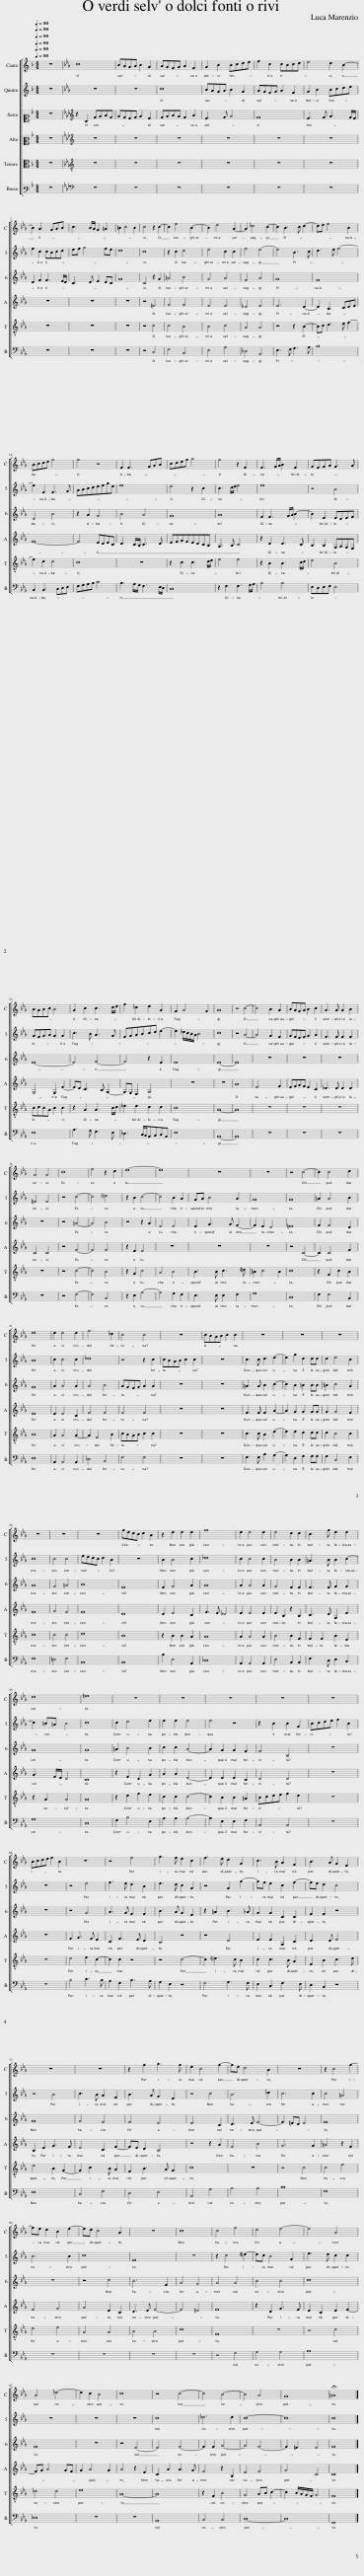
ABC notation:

X:1
%%score [ 1 2 [ 3 4 ] 5 6 ]
L:1/8
Q:1/4=80
M:4/4
I:linebreak $
K:F
V:1 treble
V:2 treble
V:3 alto1
V:4 alto2
V:5 alto
V:6 bass3
V:1
 z8 |[K:Eb] c8 | BAGA B2 G2 | AGFG A2 F2 | G2 B2 Bcde | %5
 f2 c2 cBcd | e4 d2 B2- |$ B2 A3 GAB | c3 B/A/ G2 =A2 | =B2 c4 B2 | %10
 c4 z2 c2- | c2 f4 B2- | B2 e4 A2- | A2 _d4 c2- | c2 B3 c d2- | %15
 de f4 B2 |$ Bcde f4 | f4 z4 | F2 F3 GAB | cdef g4 | %20
 f4 z2 F2 | F3 G/A/ B2 F2 | GFGA G3 A |$ BABc B4 | A2 c2 c3 d/e/ | %25
 f2 _d2 e2 A2 | G2 A4 G2 | A8 | z4 c4- | c4 B2 A2 | %30
 BAGA B2 c2 | A3 A A2 B2 |$ G4 G4 | c8 | f4 z2 d2 | %35
 e8- | e8 | z8 | z8 | z4 c4- | %40
 c2 c4 d2 |$ e8 | e2 e4 e2 | f6 _d2 | c4 c4 | %45
 z8 | cBAB c2 c2 | z8 | z8 | z8 |$ %50
 z8 | z8 | z8 | fedc d2 B2 | z2 e2 e2 e2 | %55
 f8 | e2 e4 e2 | e4 d2 d2 | c3 f e2 e2 |$ d8 | %60
 =e8 | z8 | z8 | z8 | z8 | %65
 z8 |$ Bcde f2 B2 | z8 | z4 f4 | g3 f e2 c2 | %70
 f3 e d2 G2 | c3 B A2 F2 | B3 A G2 E2 |$ z8 | z8 | %75
 z2 f2 g3 f | e2 c4 f2- | fe d4 B2 | z8 | z2 c4 f2- |$ %80
 fe d2 B2 e2- | ed c4 A2 | z8 | c8 | c4 f4 | %85
 d4 e4- | e4 A4 |$ A4 _d4- | d2 c2 B4 | c8 | %90
 z4 c4- | c4 B4- | B4 A4 | G8 | !fermata!=A8 |] %95
V:2
 z8 |[K:Eb] z8 | z8 | c8 | BAGA B2 G2 | %5
 AGFG A2 F2 | G2 B2 Bcde |$ f2 c2 cBcd | ef g4 fe | d8 | %10
 c8 | z2 c2 d4 | e4 c2 c2 | f4 e4- | e4 B3 c | %15
 d3 e f4- |$ f2 F2 F3 G | ABcdefge | f8 | e4 z2 c2 | %20
 c3 d/e/ f4 | f8 | z4 B4 |$ GFGA G2 G2 | c3 B A3 G | %25
 FGABcd e2- | e2 _d/c/B/A/ B4 | c8 | z4 A4- | A4 G2 F2 | %30
 GFEF G2 A2 | F3 F F2 F2 |$ =E4 E4 | z4 c4- | c4 !courtesy!=d4 | %35
 z2 B2 c4- | c4 B2 A2 | GA B4 A2 | G8 | G8 | %40
 =A2 A4 B2 |$ B8 | c2 c4 c2 | _d8 | z4 z2 c2 | %45
 cBAB c2 c2 | z8 | c3 c d2 e2- | e2 g2 d2 dd | d2 e4 c2 |$ %50
 c8 | c4 c4 | fedc d2 B2 | z8 | B2 B4 c2 | %55
 _d8 | c2 c4 c2 | B4 B2 B2 | =A3 B B2 c2- |$ c2 =B=A B4 | %60
 c8 | c2 d4 e2 | e2 e2 e4 | e4 z4 | z2 B2 B2 F2 | %65
 Bcde f2 B2 |$ z8 | z4 e4 | f3 e d2 B2 | e3 d c2 G2 | %70
 z4 G2 g2- | gf e2 c2 f2- | fe d2 c4 |$ z4 B4 | c3 B A2 F2 | %75
 B3 A G2 E2 | z4 c4 | B6 _d2 | c6 c2 | c4 =A4 |$ %80
 B6 B2 | c8 | F8 | z8 | z2 c4 !courtesy!=d2- | %85
 dc B4 G2 | e3 d c2 c2 |$ z8 | z8 | z8 | %90
 c8 | _d6 d2 | c8- | c8 | c8 |] %95
V:3
 z8 |[K:Eb][K:treble] z2 C2 FGAF | GFEF G2 E2 | FGAG F2 A2 | E3 F G4 | %5
 F8 | E3 F G3 F/E/ |$ D2 F2 F3 E/D/ | C3 D E2 DC | G8 | %10
 C4 z2 G2 | =A4 B4 | G4 A4 | F4 A4 | G8 | %15
 F8 |$ D4 B4 | z2 A2 G4 | B4 A4 | G8 | %20
 A8 | F2 F3 G/A/ B2- | B2 E2 EDEF |$ E8- | E4 F4- | %25
 F4 z2 E2 | E8 | E8- | E8 | z8 | %30
 z8 | z8 |$ z8 | z4 =A4- | A4 B4 | %35
 z4 z2 A2 | E4 E4 | E2 G3 G F2- | F2 E2 D4 | =E8 | %40
 F2 F4 D2 |$ G8 | A2 A4 A2 | A4 B4 | AGFG A2 A2 | %45
 z8 | z8 | =A3 A B2 c2- | c2 B2 =B2 BB | =B2 c4 A2 |$ %50
 A8 | G4 =A4 | B8 | F8 | F2 G4 A2 | %55
 A8 | A2 A4 A2 | G4 F2 F2 | F3 F G2 G2 |$ G8 | %60
 G8 | =A2 B4 B2 | c2 c2 A4- | A2 G2 G2 F2 | F4 B,4 | %65
 z8 |$ z8 | z4 G4 | A3 G F2 F2 | B3 A G2 E2 | %70
 z2 =A2 B3 _A | G2 G2 C2 C2 | F2 F2 z4 |$ G8 | G4 F4 | %75
 F4 E4 | E6 C2 | D3 E F4- | F2 =ED E4 | F8 |$ %80
 z8 | z4 c4 | B6 F2 | A4 G4 | A4 A4 | %85
 B4 B4 | c8 |$ F8 | z8 | z4 E4- | %90
 E4 F4- | F2 F2 G4- | G4 F4- | F2 =E2 E4 | F8 |] %95
V:4
 z8 |[K:Eb][K:treble] z8 | z8 | z8 | z8 | %5
 z8 | z8 |$ z8 | z8 | z8 | %10
 z4 =E4 | F4 F4 | E4 E4 | _D4 E4 | E6 D2- | %15
 D2 B,3 CDE |$ F8- | F4 EDEC | D3 C/B,/ C3 D | EFGFEDCB, | %20
 A,3 B, C4 | z2 D2 D3 C | B,2 B,2 G,A,G,F, |$ G,4 G,2 E2- | ED C3 B, A,2- | %25
 A,G, F,2 A,4 | z8 | z8 | A8 | E6 F2 | %30
 EFGF E2 C2 | _D3 D D2 D2 |$ C4 C4 | z4 F4- | F4 F4 | %35
 z2 E2 E4 | z8 | z8 | z8 | z4 C4- | %40
 C2 C4 F2 |$ E8 | E2 E4 C2 | F4 F4 | F4 F4 | %45
 z8 | z8 | F3 F F2 A2- | A2 G2 G2 GG | G2 G4 F2 |$ %50
 F8 | G4 F4 | F8 | D8 | D2 E4 C2 | %55
 F3 E _D4 | E2 E4 E2 | E2 B,2 z2 B,2 | C3 D G,2 E2 |$ G3 F/E/ D4 | %60
 C8 | z2 F2 D2 G2 | A2 A2 E4- | E2 E2 E2 C2 | D4 D4 | %65
 z8 |$ z8 | F2 G3 F E2 | C2 F3 E D2 | B,4 z4 | %70
 z4 D4 | E2 E2 A,2 C2 | D3 D E4 |$ B,2 E2 G3 F | E4 C2 F2- | %75
 FE D2 B,4 | z4 z2 A2 | F4 B4 | G6 G2 | =A4 z2 F2 |$ %80
 F4 G4 | A4 E2 C2 | D3 E F4- | F4 =E4 | F8 | %85
 z2 D2 G3 F | E2 C2 E2 F2- |$ FG A4 GF | G2 A4 G2 | A4 z2 E2 | %90
 C2 A2 A3 G | F4 z2 B,2 | E4 F4 | G4 C4 | C8 |] %95
V:5
 z8 |[K:Eb][K:treble-8] z8 | z8 | z8 | z8 | %5
 z8 | z8 |$ z8 | z8 | z8 | %10
 z4 c4 | c4 B4 | B4 c4 | A4 A4 | z4 z2 B2- | %15
 Bc d3 e f2- |$ f2 d2 d4 | c8 | z8 | z2 c2 c3 d/e/ | %20
 f4 f4 | z2 B2 B3 c/d/ | e4 B4 |$ BcBA B2 B2 | z2 A2 A3 B/c/ | %25
 _d2 d2 c2 c2 | B8 | A8- | A8 | z8 | %30
 z8 | z8 |$ z8 | z4 c4- | c4 B4 | %35
 z2 G2 c4 | A4 B4 | B3 B c3 !courtesy!=d | =B2 c4 B2 | c8 | %40
 z2 F2 c2 B2 |$ B8 | A2 A4 A2- | A2 F4 B2 | cBAB c2 c2 | %45
 z8 | z8 | c3 c B2 e2- | e2 e2 d2 dd | d2 c4 c2 |$ %50
 c8 | c4 c4 | d8 | B8 | z2 B2 B2 A2 | %55
 A8 | A2 A4 A2 | B4 B2 F2 | F2 F2 B2 E2 |$ z2 G2 G4 | %60
 G8 | z2 d2 f2 e2 | c2 c2 c4- | c2 B2 B2 =A2 | Bcde f2 d2 | %65
 z8 |$ z8 | d4 e2 c2- | c2 c2 z4 | z4 c4- | %70
 c2 !courtesy!=d3 c B2 | c2 c3 B A2 | F2 B2 c3 d |$ e4 B2 G2- | G2 c3 B A2 | %75
 F2 B3 A G2 | c8 | z8 | z4 c4 | c4 f4 |$ %80
 d4 e4 | A4 A4 | B4 B4 | c8 | F8 | %85
 z8 | z4 c4 |$ _d4 d4 | e8 | A8- | %90
 A8 | z2 F2 B4 | G4 AB c2- | c2 B/A/G/F/ G4 | F8 |] %95
V:6
 z8 |[K:Eb][K:bass] z8 | z8 | z8 | z8 | %5
 z8 | z8 |$ z8 | z8 | z8 | %10
 z4 C,4 | F,4 B,,4 | E,4 A,4 | _D,4 A,,4 | E,3 F, G,3 A, | %15
 B,8 |$ B,,2 B,,3 C,D,E, | F,G,A,B, C4 | B,3 A,/G,/ F,3 E,/D,/ | C,8 | %20
 z2 F,2 F,3 G,/A,/ | B,4 B,4 | E,D,E,F, E,4 |$ E,8 | A,3 G, F,3 E, | %25
 _D,3 C,/B,,/A,,B,,C,A,, | E,8 | A,,8- | A,,8 | z8 | %30
 z8 | z8 |$ z8 | z4 F,4- | F,4 B,,4 | %35
 z2 E,2 A,4- | A,4 G,2 F,2 | E,3 E, E,2 F,2 | G,8 | C,8 | %40
 F,2 F,4 B,,2 |$ E,8 | A,,2 A,,4 A,,2 | _D,4 B,,4 | F,4 F,4 | %45
 z8 | z8 | F,3 F, B,2 A,2- | A,2 E,2 G,2 G,G, | G,2 C,4 F,2 |$ %50
 F,8 | =E,4 F,4 | B,,8 | B,,8 | B,2 E,4 A,,2 | %55
 _D,8 | A,,2 A,,4 A,,2 | E,4 B,,2 B,,2 | F,3 D, E,2 C,2 |$ G,8 | %60
 C,8 | F,2 B,4 E,2 | A,2 A,2 A,4- | A,2 E,2 E,2 F,2 | B,,4 B,,4 | %65
 z8 |$ z8 | B,4 C3 B, | A,2 F,2 B,3 A, | G,2 E,2 z4 | %70
 F,4 G,3 F, | E,2 C,2 F,3 E, | D,2 B,,2 z4 |$ E,8 | C,4 F,4 | %75
 D,4 E,4 | A,,4 A,4 | B,4 B,4 | C8 | F,8 |$ %80
 z8 | z8 | z8 | z8 | z4 F,4 | %85
 G,4 G,4 | A,8 |$ _D,8 | z8 | z8 | %90
 A,,8 | B,,4 B,,4 | C,8- | C,8 | F,,8 |] %95
